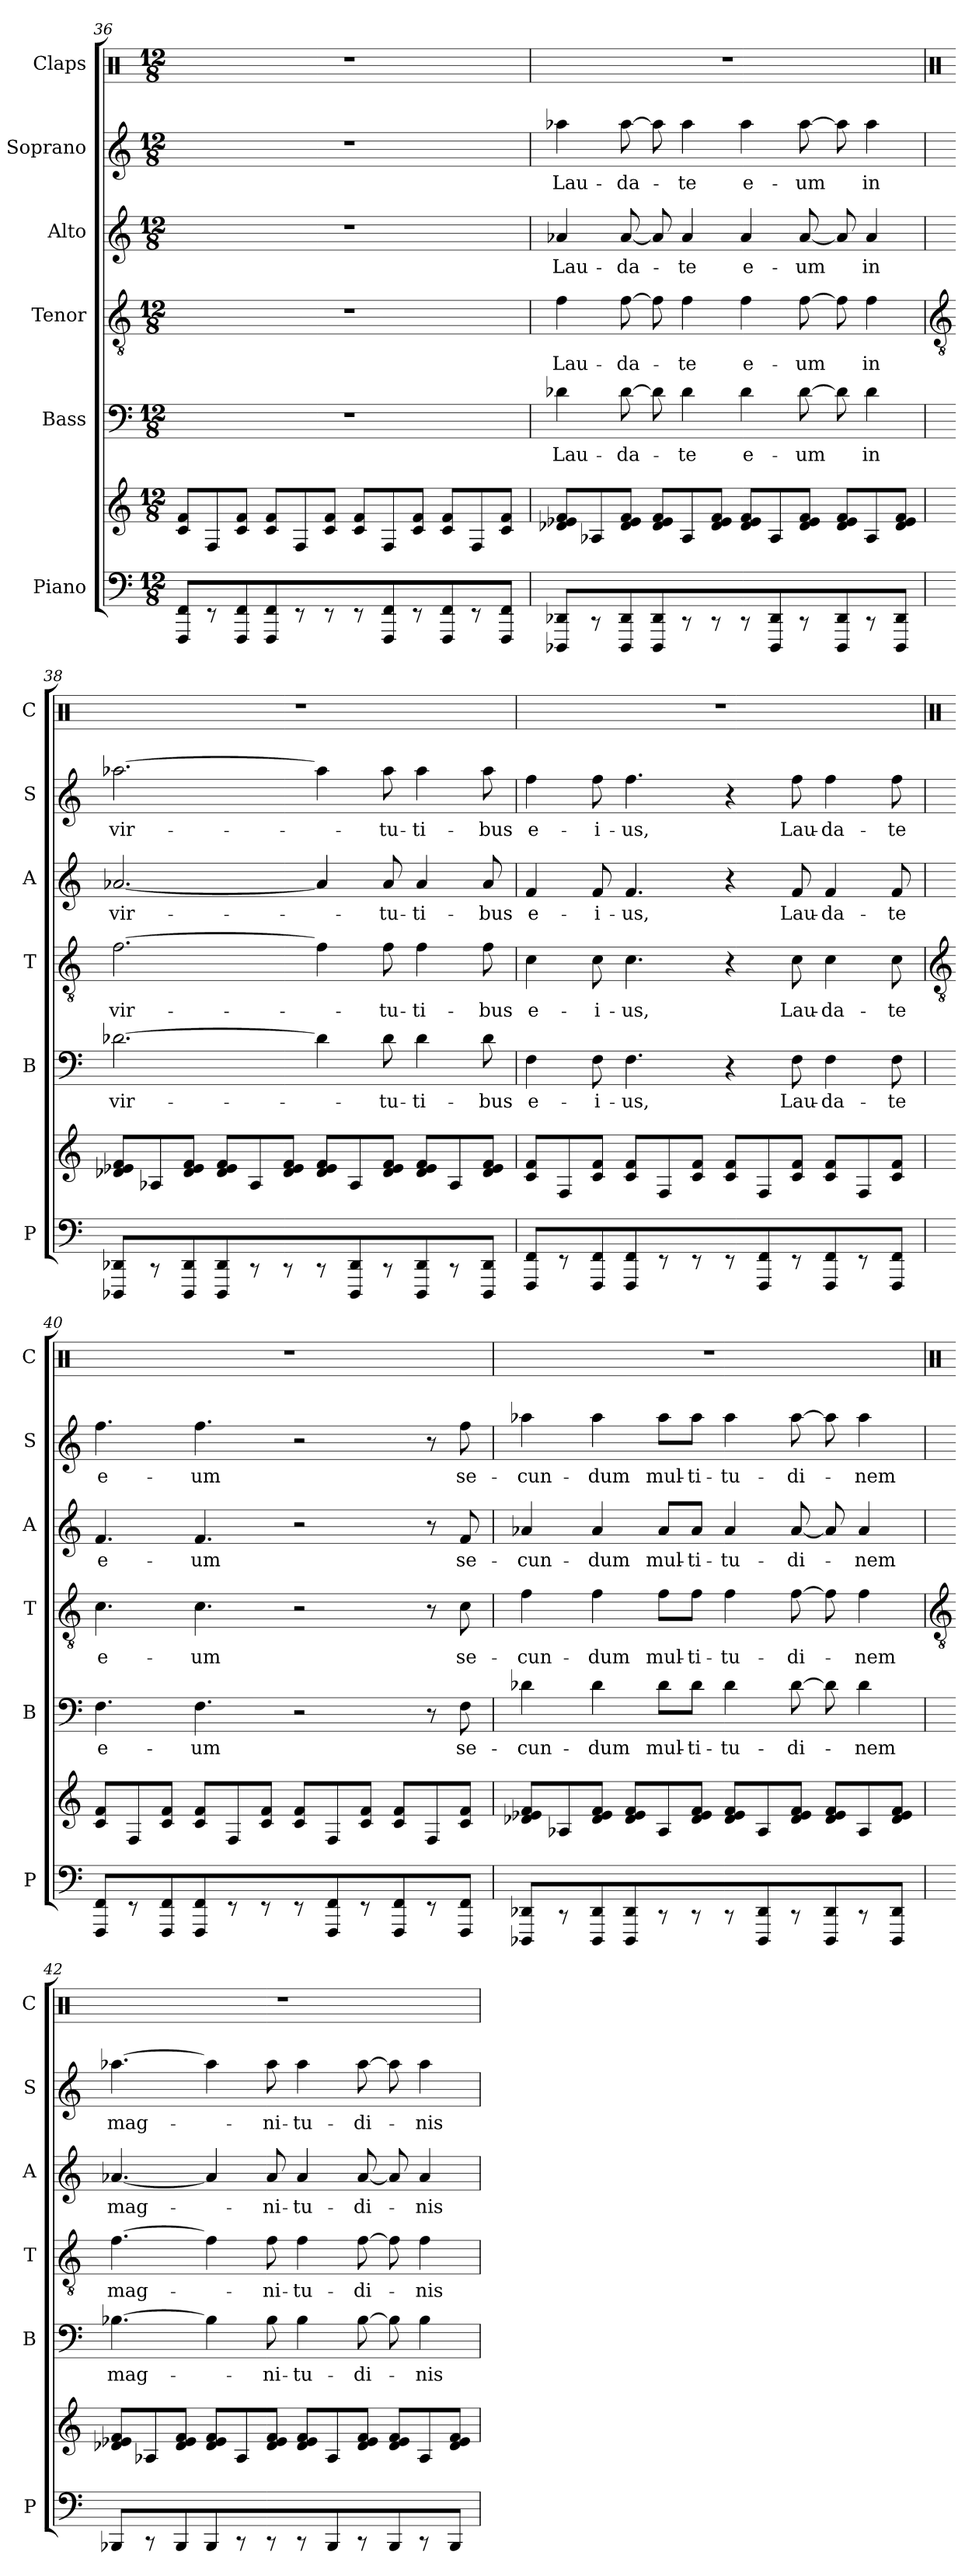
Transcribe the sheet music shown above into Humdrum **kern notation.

**kern	**kern	**kern	**text	**kern	**text	**kern	**text	**kern	**text	**kern
*part6	*part6	*part5	*part5	*part4	*part4	*part3	*part3	*part2	*part2	*part1
*staff7	*staff6	*staff5	*staff5	*staff4	*staff4	*staff3	*staff3	*staff2	*staff2	*staff1
*I"Piano	*	*I"Bass	*	*I"Tenor	*	*I"Alto	*	*I"Soprano	*	*I"Claps
*I'P	*	*I'B	*	*I'T	*	*I'A	*	*I'S	*	*I'C
!!LO:LB:g=z
*clefF4	*clefG2	*clefF4	*	*clefGv2	*	*clefG2	*	*clefG2	*	*clefX
*	*	*	*	*	*	*	*	*	*	*ITrd14c24
*k[]	*k[]	*k[]	*	*k[]	*	*k[]	*	*k[]	*	*k[]
*C:	*C:	*C:	*	*C:	*	*C:	*	*C:	*	*C:
*M12/8	*M12/8	*M12/8	*	*M12/8	*	*M12/8	*	*M12/8	*	*M12/8
=36	=36	=36	=36	=36	=36	=36	=36	=36	=36	=36
!	!	!LO:N:vis=1	!	!LO:N:vis=1	!	!LO:N:vis=1	!	!LO:N:vis=1	!	!LO:N:vis=1
8FFF 8FF	8c 8fL	1.r	.	1.r	.	1.r	.	1.r	.	1.r
8r	8F	.	.	.	.	.	.	.	.	.
8FFF 8FF	8c 8fJ	.	.	.	.	.	.	.	.	.
8FFF 8FF	8c 8fL	.	.	.	.	.	.	.	.	.
8r	8F	.	.	.	.	.	.	.	.	.
8r	8c 8fJ	.	.	.	.	.	.	.	.	.
8r	8c 8fL	.	.	.	.	.	.	.	.	.
8FFF 8FF	8F	.	.	.	.	.	.	.	.	.
8r	8c 8fJ	.	.	.	.	.	.	.	.	.
8FFF 8FF	8c 8fL	.	.	.	.	.	.	.	.	.
8r	8F	.	.	.	.	.	.	.	.	.
8FFF 8FFJ	8c 8fJ	.	.	.	.	.	.	.	.	.
=37	=37	=37	=37	=37	=37	=37	=37	=37	=37	=37
!	!	!	!LO:LY:b	!	!LO:LY:b	!	!LO:LY:b	!	!LO:LY:b	!LO:N:vis=1
8DDD-X 8DD-X	8d-X 8e-X 8fL	4d-X	Lau-	4f	Lau-	4a-X	Lau-	4aa-X	Lau-	1.r
8r	8A-X	.	.	.	.	.	.	.	.	.
!	!	!	!LO:LY:b	!	!LO:LY:b	!	!LO:LY:b	!	!LO:LY:b	!
8DDD- 8DD-	8d- 8e- 8fJ	[8d-	-da-	[8f	-da-	[8a-	-da-	[8aa-	-da-	.
8DDD- 8DD-	8d- 8e- 8fL	8d-]	.	8f]	.	8a-]	.	8aa-]	.	.
!	!	!	!LO:LY:b	!	!LO:LY:b	!	!LO:LY:b	!	!LO:LY:b	!
8r	8A-	4d-	-te	4f	-te	4a-	-te	4aa-	-te	.
8r	8d- 8e- 8fJ	.	.	.	.	.	.	.	.	.
!	!	!	!LO:LY:b	!	!LO:LY:b	!	!LO:LY:b	!	!LO:LY:b	!
8r	8d- 8e- 8fL	4d-	e-	4f	e-	4a-	e-	4aa-	e-	.
8DDD- 8DD-	8A-	.	.	.	.	.	.	.	.	.
!	!	!	!LO:LY:b	!	!LO:LY:b	!	!LO:LY:b	!	!LO:LY:b	!
8r	8d- 8e- 8fJ	[8d-	-um	[8f	-um	[8a-	-um	[8aa-	-um	.
8DDD- 8DD-	8d- 8e- 8fL	8d-]	.	8f]	.	8a-]	.	8aa-]	.	.
!	!	!	!LO:LY:b	!	!LO:LY:b	!	!LO:LY:b	!	!LO:LY:b	!
8r	8A-	4d-	in	4f	in	4a-	in	4aa-	in	.
8DDD- 8DD-J	8d- 8e- 8fJ	.	.	.	.	.	.	.	.	.
!!LO:LB:g=z
=38	=38	=38	=38	=38	=38	=38	=38	=38	=38	=38
*	*	*	*	*clefGv2	*	*	*	*	*	*clefX
!	!	!	!LO:LY:b	!	!LO:LY:b	!	!LO:LY:b	!	!LO:LY:b	!LO:N:vis=1
8DDD-X 8DD-X	8d-X 8e-X 8fL	[2.d-X	vir-	[2.f	vir-	[2.a-X	vir-	[2.aa-X	vir-	1.r
8r	8A-X	.	.	.	.	.	.	.	.	.
8DDD- 8DD-	8d- 8e- 8fJ	.	.	.	.	.	.	.	.	.
8DDD- 8DD-	8d- 8e- 8fL	.	.	.	.	.	.	.	.	.
8r	8A-	.	.	.	.	.	.	.	.	.
8r	8d- 8e- 8fJ	.	.	.	.	.	.	.	.	.
8r	8d- 8e- 8fL	4d-]	.	4f]	.	4a-]	.	4aa-]	.	.
8DDD- 8DD-	8A-	.	.	.	.	.	.	.	.	.
!	!	!	!LO:LY:b	!	!LO:LY:b	!	!LO:LY:b	!	!LO:LY:b	!
8r	8d- 8e- 8fJ	8d-	-tu-	8f	-tu-	8a-	-tu-	8aa-	-tu-	.
!	!	!	!LO:LY:b	!	!LO:LY:b	!	!LO:LY:b	!	!LO:LY:b	!
8DDD- 8DD-	8d- 8e- 8fL	4d-	-ti-	4f	-ti-	4a-	-ti-	4aa-	-ti-	.
8r	8A-	.	.	.	.	.	.	.	.	.
!	!	!	!LO:LY:b	!	!LO:LY:b	!	!LO:LY:b	!	!LO:LY:b	!
8DDD- 8DD-J	8d- 8e- 8fJ	8d-	-bus	8f	-bus	8a-	-bus	8aa-	-bus	.
=39	=39	=39	=39	=39	=39	=39	=39	=39	=39	=39
!	!	!	!LO:LY:b	!	!LO:LY:b	!	!LO:LY:b	!	!LO:LY:b	!LO:N:vis=1
8FFF 8FF	8c 8fL	4F	e-	4c	e-	4f	e-	4ff	e-	1.r
8r	8F	.	.	.	.	.	.	.	.	.
!	!	!	!LO:LY:b	!	!LO:LY:b	!	!LO:LY:b	!	!LO:LY:b	!
8FFF 8FF	8c 8fJ	8F	-i-	8c	-i-	8f	-i-	8ff	-i-	.
!	!	!	!LO:LY:b	!	!LO:LY:b	!	!LO:LY:b	!	!LO:LY:b	!
8FFF 8FF	8c 8fL	4.F	-us,	4.c	-us,	4.f	-us,	4.ff	-us,	.
8r	8F	.	.	.	.	.	.	.	.	.
8r	8c 8fJ	.	.	.	.	.	.	.	.	.
8r	8c 8fL	4r	.	4r	.	4r	.	4r	.	.
8FFF 8FF	8F	.	.	.	.	.	.	.	.	.
!	!	!	!LO:LY:b	!	!LO:LY:b	!	!LO:LY:b	!	!LO:LY:b	!
8r	8c 8fJ	8F	Lau-	8c	Lau-	8f	Lau-	8ff	Lau-	.
!	!	!	!LO:LY:b	!	!LO:LY:b	!	!LO:LY:b	!	!LO:LY:b	!
8FFF 8FF	8c 8fL	4F	-da-	4c	-da-	4f	-da-	4ff	-da-	.
8r	8F	.	.	.	.	.	.	.	.	.
!	!	!	!LO:LY:b	!	!LO:LY:b	!	!LO:LY:b	!	!LO:LY:b	!
8FFF 8FFJ	8c 8fJ	8F	-te	8c	-te	8f	-te	8ff	-te	.
!!LO:LB:g=z
=40	=40	=40	=40	=40	=40	=40	=40	=40	=40	=40
*	*	*	*	*clefGv2	*	*	*	*	*	*clefX
!	!	!	!LO:LY:b	!	!LO:LY:b	!	!LO:LY:b	!	!LO:LY:b	!LO:N:vis=1
8FFF 8FF	8c 8fL	4.F	e-	4.c	e-	4.f	e-	4.ff	e-	1.r
8r	8F	.	.	.	.	.	.	.	.	.
8FFF 8FF	8c 8fJ	.	.	.	.	.	.	.	.	.
!	!	!	!LO:LY:b	!	!LO:LY:b	!	!LO:LY:b	!	!LO:LY:b	!
8FFF 8FF	8c 8fL	4.F	-um	4.c	-um	4.f	-um	4.ff	-um	.
8r	8F	.	.	.	.	.	.	.	.	.
8r	8c 8fJ	.	.	.	.	.	.	.	.	.
8r	8c 8fL	2r	.	2r	.	2r	.	2r	.	.
8FFF 8FF	8F	.	.	.	.	.	.	.	.	.
8r	8c 8fJ	.	.	.	.	.	.	.	.	.
8FFF 8FF	8c 8fL	.	.	.	.	.	.	.	.	.
8r	8F	8r	.	8r	.	8r	.	8r	.	.
!	!	!	!LO:LY:b	!	!LO:LY:b	!	!LO:LY:b	!	!LO:LY:b	!
8FFF 8FFJ	8c 8fJ	8F	se-	8c	se-	8f	se-	8ff	se-	.
=41	=41	=41	=41	=41	=41	=41	=41	=41	=41	=41
!	!	!	!LO:LY:b	!	!LO:LY:b	!	!LO:LY:b	!	!LO:LY:b	!LO:N:vis=1
8DDD-X 8DD-X	8d-X 8e-X 8fL	4d-X	-cun-	4f	-cun-	4a-X	-cun-	4aa-X	-cun-	1.r
8r	8A-X	.	.	.	.	.	.	.	.	.
!	!	!	!LO:LY:b	!	!LO:LY:b	!	!LO:LY:b	!	!LO:LY:b	!
8DDD- 8DD-	8d- 8e- 8fJ	4d-	-dum	4f	-dum	4a-	-dum	4aa-	-dum	.
8DDD- 8DD-	8d- 8e- 8fL	.	.	.	.	.	.	.	.	.
!	!	!	!LO:LY:b	!	!LO:LY:b	!	!LO:LY:b	!	!LO:LY:b	!
8r	8A-	8d-L	mul-	8fL	mul-	8a-L	mul-	8aa-L	mul-	.
!	!	!	!LO:LY:b	!	!LO:LY:b	!	!LO:LY:b	!	!LO:LY:b	!
8r	8d- 8e- 8fJ	8d-J	-ti-	8fJ	-ti-	8a-J	-ti-	8aa-J	-ti-	.
!	!	!	!LO:LY:b	!	!LO:LY:b	!	!LO:LY:b	!	!LO:LY:b	!
8r	8d- 8e- 8fL	4d-	-tu-	4f	-tu-	4a-	-tu-	4aa-	-tu-	.
8DDD- 8DD-	8A-	.	.	.	.	.	.	.	.	.
!	!	!	!LO:LY:b	!	!LO:LY:b	!	!LO:LY:b	!	!LO:LY:b	!
8r	8d- 8e- 8fJ	[8d-	-di-	[8f	-di-	[8a-	-di-	[8aa-	-di-	.
8DDD- 8DD-	8d- 8e- 8fL	8d-]	.	8f]	.	8a-]	.	8aa-]	.	.
!	!	!	!LO:LY:b	!	!LO:LY:b	!	!LO:LY:b	!	!LO:LY:b	!
8r	8A-	4d-	-nem	4f	-nem	4a-	-nem	4aa-	-nem	.
8DDD- 8DD-J	8d- 8e- 8fJ	.	.	.	.	.	.	.	.	.
!!LO:LB:g=z
=42	=42	=42	=42	=42	=42	=42	=42	=42	=42	=42
*	*	*	*	*clefGv2	*	*	*	*	*	*clefX
!	!	!	!LO:LY:b	!	!LO:LY:b	!	!LO:LY:b	!	!LO:LY:b	!LO:N:vis=1
8BBB-X	8d-X 8e-X 8fL	[4.B-X	mag-	[4.f	mag-	[4.a-X	mag-	[4.aa-X	mag-	1.r
8r	8A-X	.	.	.	.	.	.	.	.	.
8BBB-J	8d- 8e- 8fJ	.	.	.	.	.	.	.	.	.
8BBB-	8d- 8e- 8fL	4B-]	.	4f]	.	4a-]	.	4aa-]	.	.
8r	8A-	.	.	.	.	.	.	.	.	.
!	!	!	!LO:LY:b	!	!LO:LY:b	!	!LO:LY:b	!	!LO:LY:b	!
8r	8d- 8e- 8fJ	8B-	-ni-	8f	-ni-	8a-	-ni-	8aa-	-ni-	.
!	!	!	!LO:LY:b	!	!LO:LY:b	!	!LO:LY:b	!	!LO:LY:b	!
8r	8d- 8e- 8fL	4B-	-tu-	4f	-tu-	4a-	-tu-	4aa-	-tu-	.
8BBB-	8A-	.	.	.	.	.	.	.	.	.
!	!	!	!LO:LY:b	!	!LO:LY:b	!	!LO:LY:b	!	!LO:LY:b	!
8r	8d- 8e- 8fJ	[8B-	-di-	[8f	-di-	[8a-	-di-	[8aa-	-di-	.
8BBB-	8d- 8e- 8fL	8B-]	.	8f]	.	8a-]	.	8aa-]	.	.
!	!	!	!LO:LY:b	!	!LO:LY:b	!	!LO:LY:b	!	!LO:LY:b	!
8r	8A-	4B-	-nis	4f	-nis	4a-	-nis	4aa-	-nis	.
8BBB-J	8d- 8e- 8fJ	.	.	.	.	.	.	.	.	.
=	=	=	=	=	=	=	=	=	=	=
*-	*-	*-	*-	*-	*-	*-	*-	*-	*-	*-
